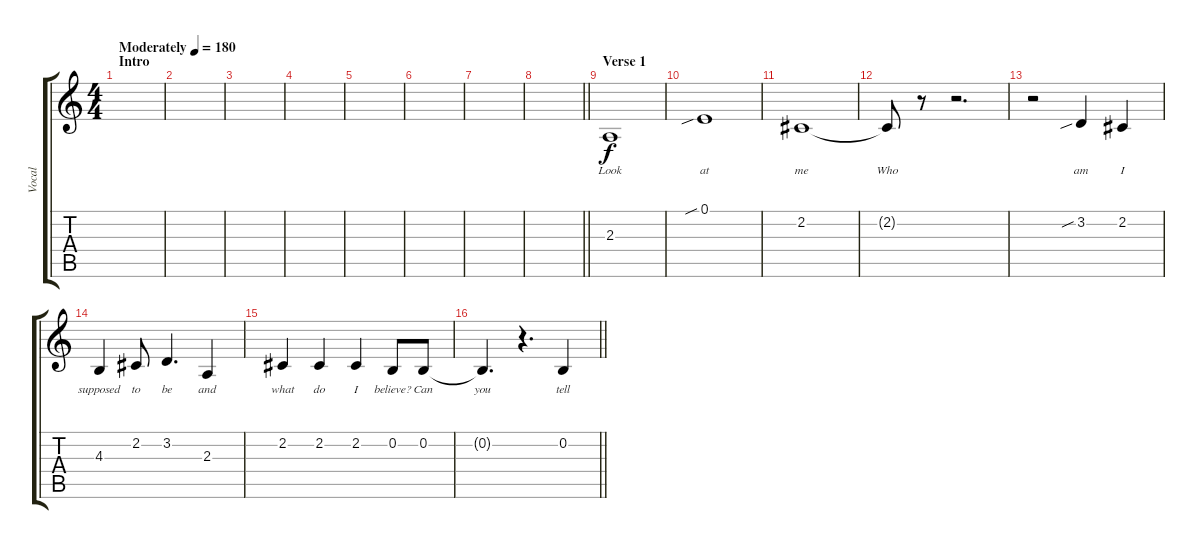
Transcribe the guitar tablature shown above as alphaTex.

\track ("Vocal" "Vocal") {instrument altosax}
\staff {score tabs}
\tuning (E4 B3 G3 D3 A2 E2) {hide}
\ts (4 4)
\section ("" "Intro")
\tempo (180 "Moderately")
\clef g2
\ks c
|
|
|
|
|
|
|
\barLineRight lightlight
|
\section ("" "Verse 1")
2.3.1{lyrics (0 "Look") lyrics (1 "") lyrics (2 "") lyrics (3 "") lyrics (4 "")} |
0.1{sib}.1{lyrics (0 "at") lyrics (1 "") lyrics (2 "") lyrics (3 "") lyrics (4 "")} |
2.2.1{lyrics (0 "me") lyrics (1 "") lyrics (2 "") lyrics (3 "") lyrics (4 "")} |
2.2{t}.8{lyrics (0 "Who") lyrics (1 "") lyrics (2 "") lyrics (3 "") lyrics (4 "")} r.8 r.2{d} |
r.2 3.2{sib}.4{lyrics (0 "am") lyrics (1 "") lyrics (2 "") lyrics (3 "") lyrics (4 "")} 2.2.4{lyrics (0 "I") lyrics (1 "") lyrics (2 "") lyrics (3 "") lyrics (4 "")} |
4.3.4{lyrics (0 "supposed") lyrics (1 "") lyrics (2 "") lyrics (3 "") lyrics (4 "")} 2.2.8{lyrics (0 "to") lyrics (1 "") lyrics (2 "") lyrics (3 "") lyrics (4 "")} 3.2.4{d lyrics (0 "be") lyrics (1 "") lyrics (2 "") lyrics (3 "") lyrics (4 "")} 2.3.4{lyrics (0 "and") lyrics (1 "") lyrics (2 "") lyrics (3 "") lyrics (4 "")} |
2.2.4{lyrics (0 "what") lyrics (1 "") lyrics (2 "") lyrics (3 "") lyrics (4 "")} 2.2.4{lyrics (0 "do") lyrics (1 "") lyrics (2 "") lyrics (3 "") lyrics (4 "")} 2.2.4{lyrics (0 "I") lyrics (1 "") lyrics (2 "") lyrics (3 "") lyrics (4 "")} 0.2.8{lyrics (0 "believe?") lyrics (1 "") lyrics (2 "") lyrics (3 "") lyrics (4 "")} 0.2.8{lyrics (0 "Can") lyrics (1 "") lyrics (2 "") lyrics (3 "") lyrics (4 "")} |
\barLineRight lightlight
0.2{t}.4{d lyrics (0 "you") lyrics (1 "") lyrics (2 "") lyrics (3 "") lyrics (4 "")} r.4{d} 0.2.4{lyrics (0 "tell") lyrics (1 "") lyrics (2 "") lyrics (3 "") lyrics (4 "")}
